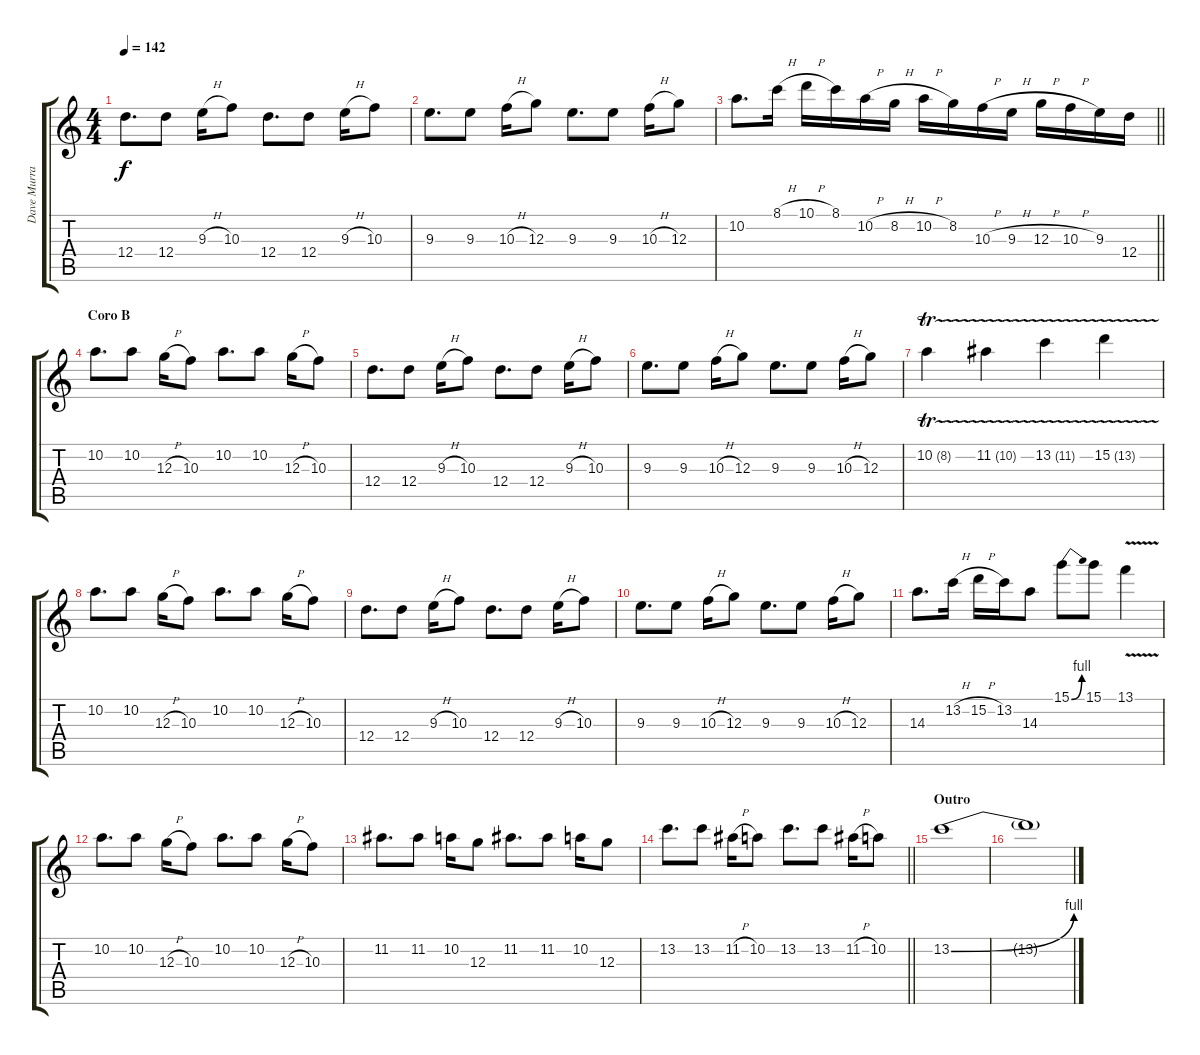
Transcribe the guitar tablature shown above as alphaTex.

\track ("Dave Murray" "Dave Murra") {instrument distortionguitar}
\staff {score tabs}
\tuning (E4 B3 G3 D3 A2 E2) {hide}
\ts (4 4)
\tempo 142
\clef g2
\ks c
12.4.8{d dy f} 12.4.8 9.3{h}.16 10.3.8 12.4.8{d} 12.4.8 9.3{h}.16 10.3.8 |
9.3.8{d} 9.3.8 10.3{h}.16 12.3.8 9.3.8{d} 9.3.8 10.3{h}.16 12.3.8 |
\barLineRight lightlight
10.2.8{d} 8.1{h}.16 10.1{h}.16 8.1.16 10.2{h}.16 8.2{h}.16 10.2{h}.16 8.2.16 10.3{h}.16 9.3{h}.16 12.3{h}.16 10.3{h}.16 9.3.16 12.4.16 |
\section ("" "Coro B")
10.2.8{d} 10.2.8 12.3{h}.16 10.3.8 10.2.8{d} 10.2.8 12.3{h}.16 10.3.8 |
12.4.8{d} 12.4.8 9.3{h}.16 10.3.8 12.4.8{d} 12.4.8 9.3{h}.16 10.3.8 |
9.3.8{d} 9.3.8 10.3{h}.16 12.3.8 9.3.8{d} 9.3.8 10.3{h}.16 12.3.8 |
10.2{tr (8 32)}.4 11.2{tr (10 32)}.4 13.2{tr (11 32)}.4 15.2{tr (13 32)}.4 |
10.2.8{d} 10.2.8 12.3{h}.16 10.3.8 10.2.8{d} 10.2.8 12.3{h}.16 10.3.8 |
12.4.8{d} 12.4.8 9.3{h}.16 10.3.8 12.4.8{d} 12.4.8 9.3{h}.16 10.3.8 |
9.3.8{d} 9.3.8 10.3{h}.16 12.3.8 9.3.8{d} 9.3.8 10.3{h}.16 12.3.8 |
14.3.8{d} 13.2{h}.16 15.2{h}.16 13.2.16 14.3.8 15.1{be (bend 0 0 60 4)}.8 15.1.8 13.1{v}.4 |
10.2.8{d} 10.2.8 12.3{h}.16 10.3.8 10.2.8{d} 10.2.8 12.3{h}.16 10.3.8 |
11.2.8{d} 11.2.8 10.2.16 12.3.8 11.2.8{d} 11.2.8 10.2.16 12.3.8 |
\barLineRight lightlight
13.2.8{d} 13.2.8 11.2{h}.16 10.2.8 13.2.8{d} 13.2.8 11.2{h}.16 10.2.8 |
\section ("" "Outro")
13.2{be (bend 0 0 60 4)}.1 |
13.2{t}.1
